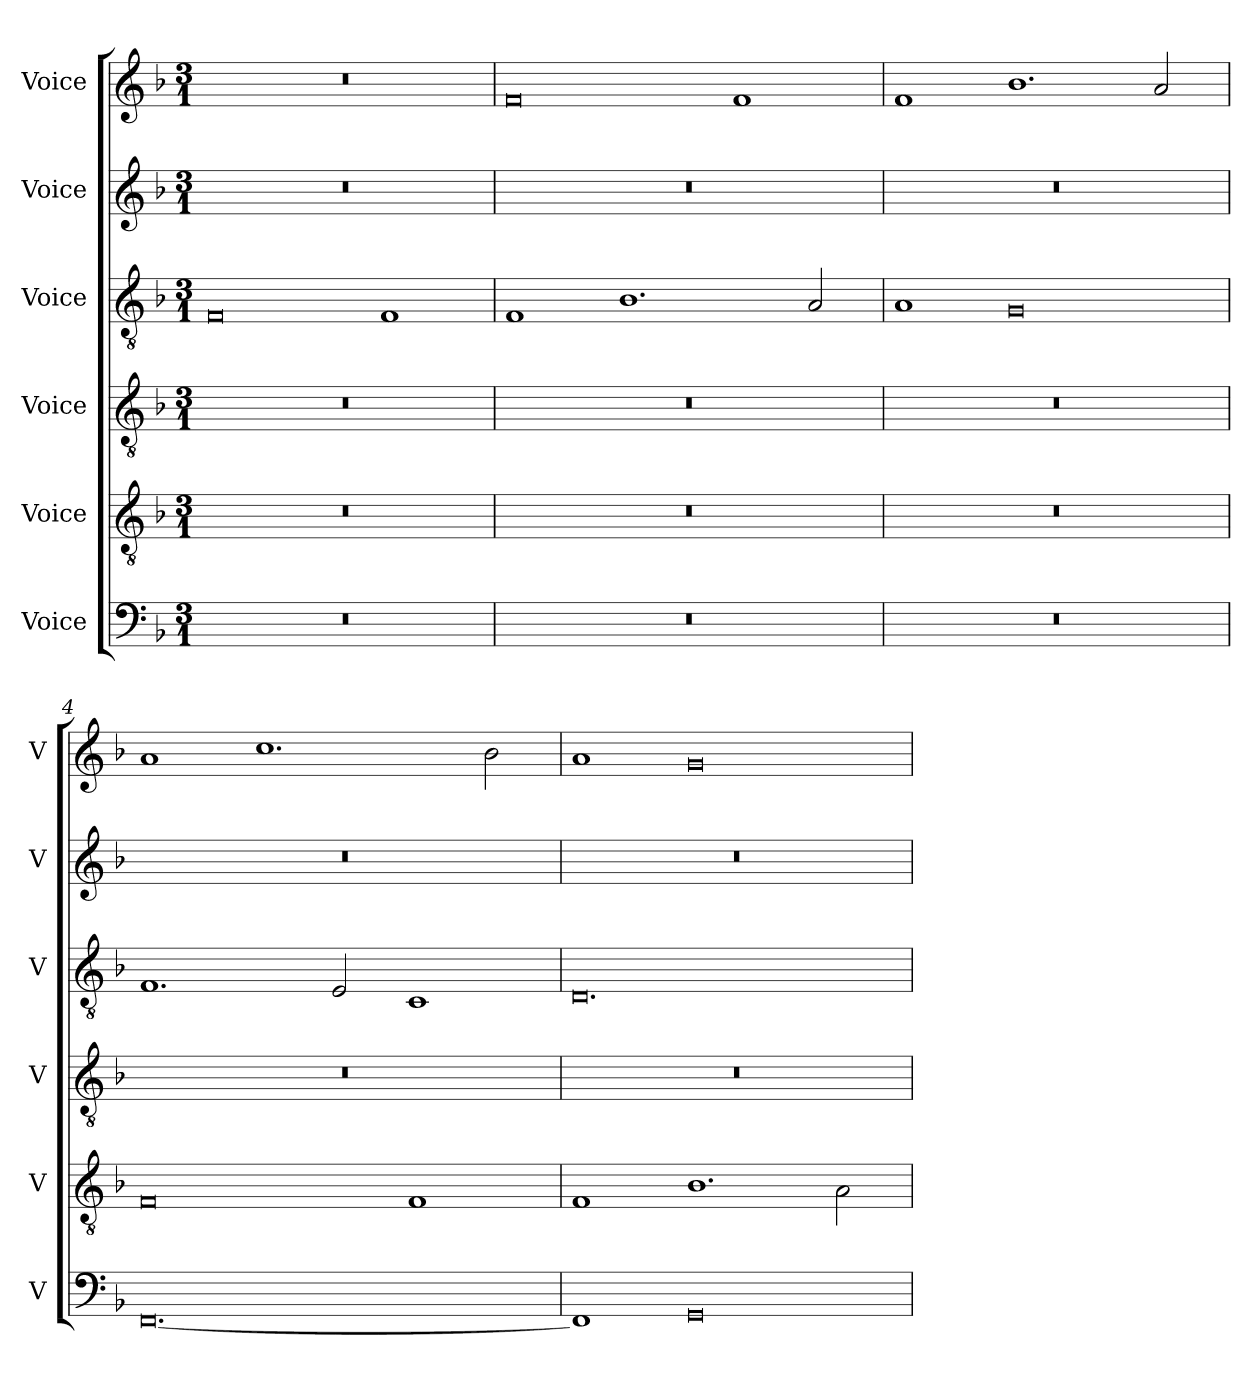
**kern	**kern	**kern	**kern	**kern	**kern
*part6	*part5	*part4	*part3	*part2	*part1
*staff6	*staff5	*staff4	*staff3	*staff2	*staff1
*I"Voice	*I"Voice	*I"Voice	*I"Voice	*I"Voice	*I"Voice
*I'V	*I'V	*I'V	*I'V	*I'V	*I'V
*clefF4	*clefGv2	*clefGv2	*clefGv2	*clefG2	*clefG2
*k[b-]	*k[b-]	*k[b-]	*k[b-]	*k[b-]	*k[b-]
*M3/1	*M3/1	*M3/1	*M3/1	*M3/1	*M3/1
=1	=1	=1	=1	=1	=1
0.r	0.r	0.r	0F	0.r	0.r
.	.	.	1F	.	.
=2	=2	=2	=2	=2	=2
0.r	0.r	0.r	1F	0.r	0f
.	.	.	1.B-	.	.
.	.	.	.	.	1f
.	.	.	2A/	.	.
=3	=3	=3	=3	=3	=3
0.r	0.r	0.r	1A	0.r	1f
.	.	.	0G	.	1.b-
.	.	.	.	.	2a/
!!LO:LB:g=z
=4	=4	=4	=4	=4	=4
[0.FF	0F	0.r	1.F	0.r	1a
.	.	.	.	.	1.cc
.	.	.	2E/	.	.
.	1F	.	1C	.	.
.	.	.	.	.	2b-\
=5	=5	=5	=5	=5	=5
1FF]	1F	0.r	0.D	0.r	1a
0GG	1.B-	.	.	.	0g
.	2A\	.	.	.	.
=	=	=	=	=	=
*-	*-	*-	*-	*-	*-
